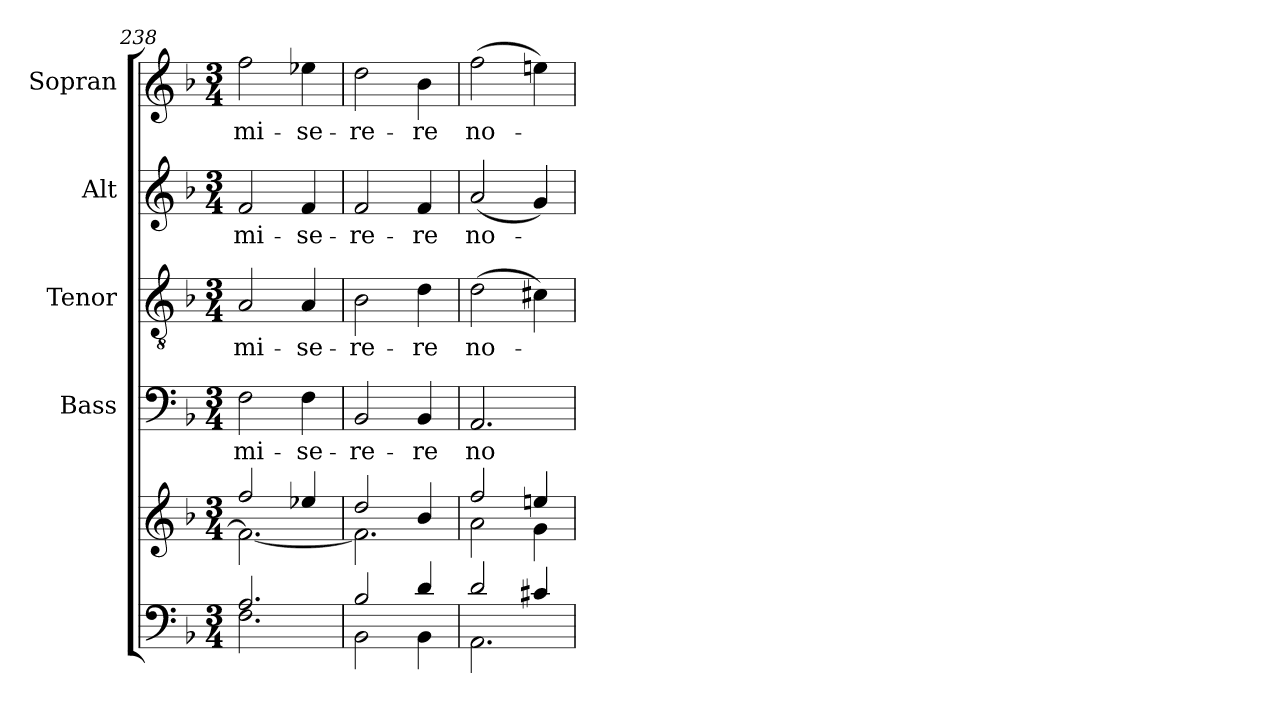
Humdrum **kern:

**kern	**kern	**kern	**text	**kern	**text	**kern	**text	**kern	**text
*part5	*part5	*part4	*part4	*part3	*part3	*part2	*part2	*part1	*part1
*staff6	*staff5	*staff4	*staff4	*staff3	*staff3	*staff2	*staff2	*staff1	*staff1
*	*	*I"Bass	*	*I"Tenor	*	*I"Alt	*	*I"Sopran	*
*	*	*I'B.	*	*I'T.	*	*I'A.	*	*I'S.	*
*clefF4	*clefG2	*clefF4	*	*clefGv2	*	*clefG2	*	*clefG2	*
*k[b-]	*k[b-]	*k[b-]	*	*k[b-]	*	*k[b-]	*	*k[b-]	*
*F:	*F:	*F:	*	*F:	*	*F:	*	*F:	*
*M3/4	*M3/4	*M3/4	*	*M3/4	*	*M3/4	*	*M3/4	*
=238	=238	=238	=238	=238	=238	=238	=238	=238	=238
*^	*^	*	*	*	*	*	*	*	*
!	!	!	!	!	!LO:LY:b	!	!LO:LY:b	!	!LO:LY:b	!	!LO:LY:b
2.A/	2.F\	2ff/	2.f\_	2F\	mi-	2A/	mi-	2f/	mi-	2ff\	mi-
!	!	!	!	!	!LO:LY:b	!	!LO:LY:b	!	!LO:LY:b	!	!LO:LY:b
.	.	4ee-X/	.	4F\	-se-	4A/	-se-	4f/	-se-	4ee-X\	-se-
=239	=239	=239	=239	=239	=239	=239	=239	=239	=239	=239	=239
!	!	!	!	!	!LO:LY:b	!	!LO:LY:b	!	!LO:LY:b	!	!LO:LY:b
2B-/	2BB-\	2dd/	2.f\]	2BB-/	-re-	2B-\	-re-	2f/	-re-	2dd\	-re-
!	!	!	!	!	!LO:LY:b	!	!LO:LY:b	!	!LO:LY:b	!	!LO:LY:b
4d/	4BB-\	4b-/	.	4BB-/	-re	4d\	-re	4f/	-re	4b-\	-re
=240	=240	=240	=240	=240	=240	=240	=240	=240	=240	=240	=240
!	!	!	!	!	!LO:LY:b	!	!LO:LY:b	!	!LO:LY:b	!	!LO:LY:b
2d/	2.AA\	2ff/	2a\	2.AA/	no-	(>2d\	no-	(<2a/	no-	(>2ff\	no-
4c#X/	.	4een/	4g\	.	.	4c#X\)	.	4g/)	.	4een\)	.
*v	*v	*	*	*	*	*	*	*	*	*	*
*	*v	*v	*	*	*	*	*	*	*	*
=	=	=	=	=	=	=	=	=	=
*-	*-	*-	*-	*-	*-	*-	*-	*-	*-
